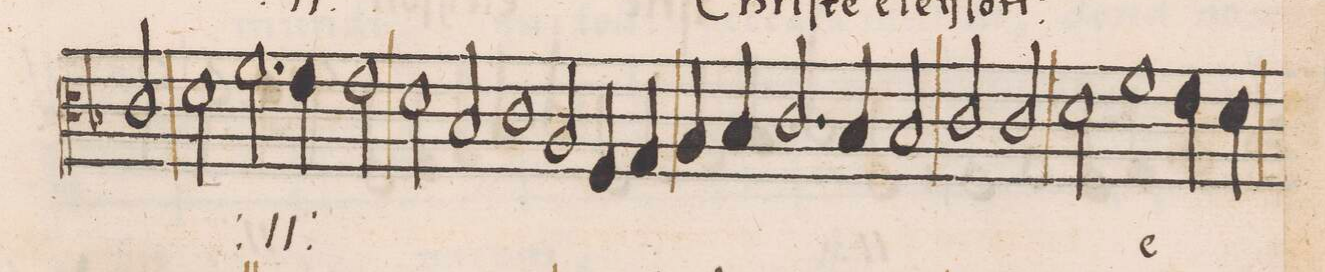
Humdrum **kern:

**kern	**text
*I"CANTVS	*
*clefC3	*
*k[b-]	*
*met(C|)	*
*M2/1	*
*	*ij
2c/	Chri-
=35-	=35-
2d\	-ſte
2.f\	e-
4e\	.
2e\	-leÿ-
=36-	=36-
2d\	.
2B-/	.
1c	-ſon
=37-	=37-
2A/	e-
4F/	-leÿ-
4G/	.
4A/	.
4B-/	.
2.c/	.
=38-	=38-
4B-/	.
2B-/	.
2c/	.
2c/	-ſon
*	*Xij
=39-	=39-
2d\	.
1f	e-
4e\	.
4d\	.
=40-	=40-
*-	*-
